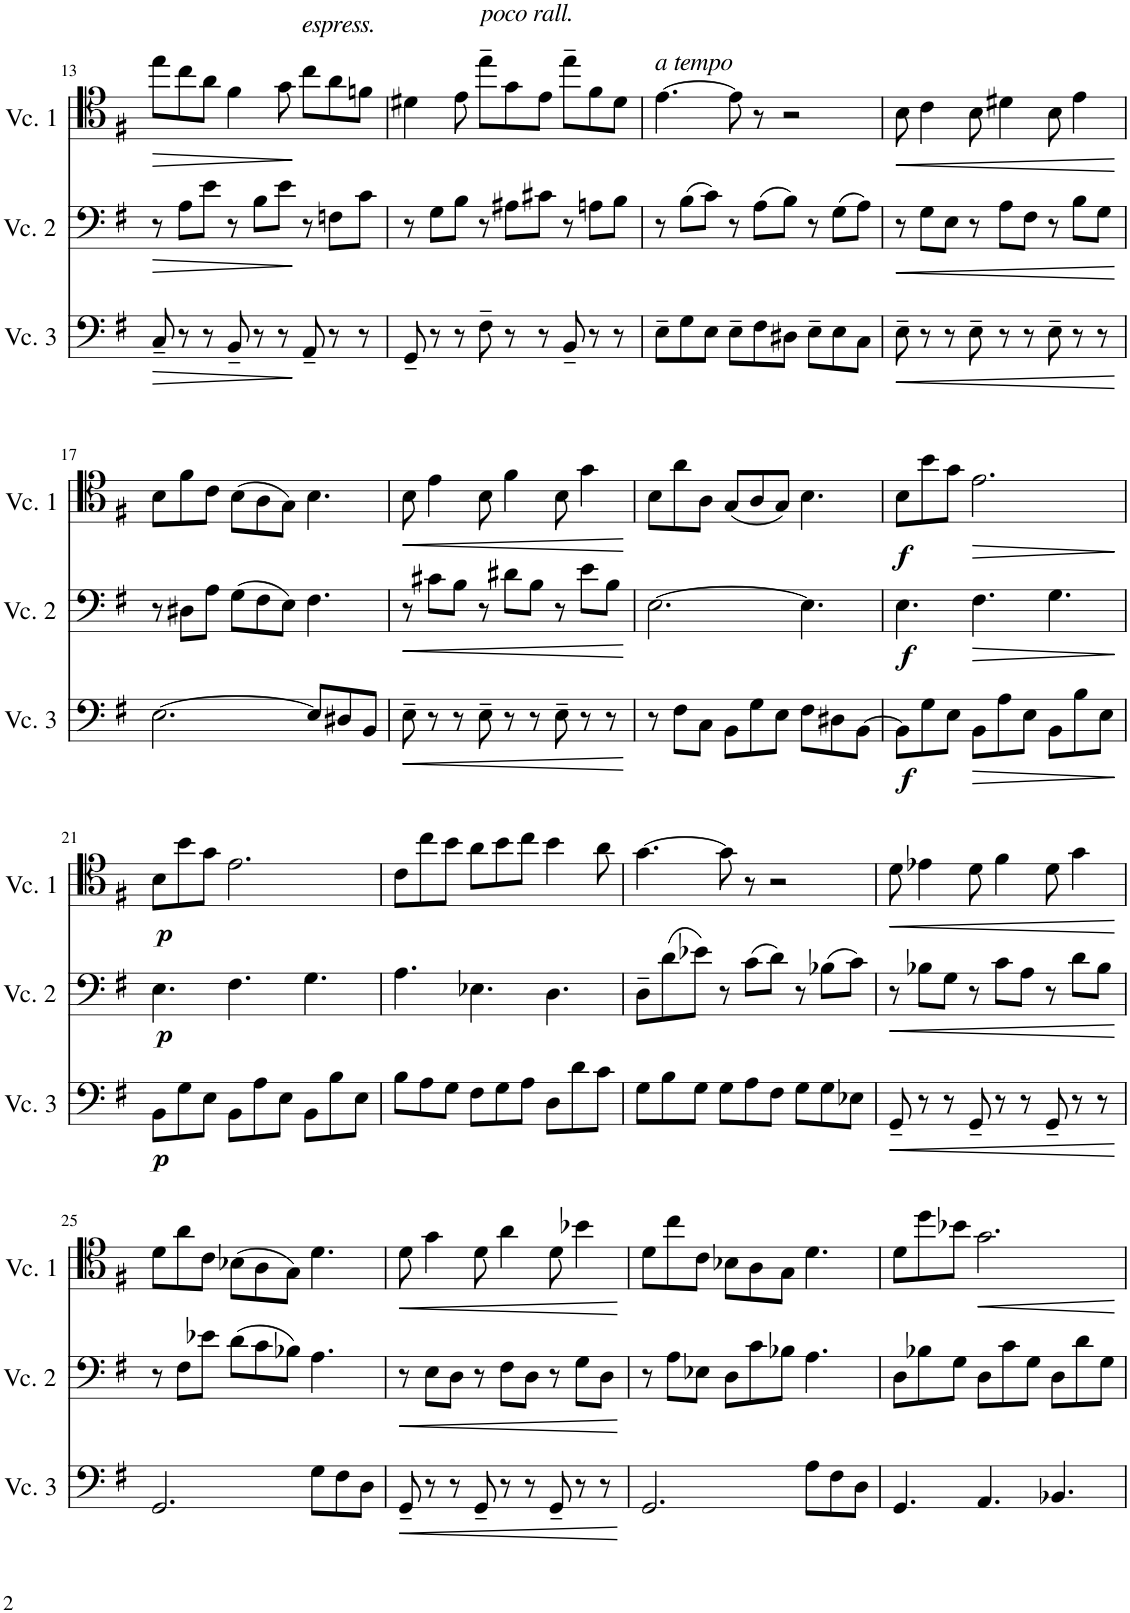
**kern	**dynam	**kern	**dynam	**kern	**dynam
*part3	*part3	*part2	*part2	*part1	*part1
*staff3	*staff3	*staff2	*staff2	*staff1	*staff1
*I"Cello 3	*	*I"Cello 2	*	*I"Cello 1	*
!!LO:PB:g=z
*clefF4	*	*clefF4	*	*clefC4	*
*k[f#]	*	*k[f#]	*	*k[f#]	*
*M9/8	*	*M9/8	*	*M9/8	*
=13	=13	=13	=13	=13	=13
!	!LO:HP:b	!	!LO:HP:b	!	!LO:HP:b
8C~/	>	8r	>	8ee\L	>
8r	.	8A\L	.	8cc\	.
8r	.	8e\J	.	8a\J	.
8BB~/	.	8r	.	4f#\	.
8r	.	8B\L	.	.	.
8r	.	8e\J	.	8g\	.
!	!	!	!	!LO:TX:a:i:t=espress.	!
8AA~/	]	8r	]	8cc\L	]
8r	.	8Fn\L	.	8a\	.
8r	.	8c\J	.	8fn\J	.
=14	=14	=14	=14	=14	=14
8GG~/	.	8r	.	4d#X\	.
8r	.	8G\L	.	.	.
8r	.	8B\J	.	8e\	.
!	!	!	!	!LO:TX:a:i:t=poco rall.	!
8F#~\	.	8r	.	8ee~\L	.
8r	.	8A#X\L	.	8g\	.
8r	.	8c#X\J	.	8e\J	.
8BB~/	.	8r	.	8ee~\L	.
8r	.	8An\L	.	8f#\	.
8r	.	8B\J	.	8d#\J	.
=15	=15	=15	=15	=15	=15
!	!	!	!	!LO:TX:a:i:t=a tempo	!
8E~\L	.	8r	.	[4.e\	.
8G\	.	(8B\L	.	.	.
8E\J	.	8c\J)	.	.	.
8E~\L	.	8r	.	8e\]	.
8F#\	.	(8A\L	.	8r	.
8D#X\J	.	8B\J)	.	2r	.
8E~\L	.	8r	.	.	.
8E\	.	(8G\L	.	.	.
8C\J	.	8A\J)	.	.	.
=16	=16	=16	=16	=16	=16
!	!LO:HP:b	!	!LO:HP:b	!	!LO:HP:b
8E~\	<	8r	<	8B\	<
8r	.	8G\L	.	4c\	.
8r	.	8E\J	.	.	.
8E~\	.	8r	.	8B\	.
8r	.	8A\L	.	4d#X\	.
8r	.	8F#\J	.	.	.
8E~\	.	8r	.	8B\	.
8r	.	8B\L	.	4e\	.
8r	.	8G\J	.	.	.
.	[	.	[	.	[
!!LO:LB:g=z
=17	=17	=17	=17	=17	=17
[2.E\	.	8r	.	8B\L	.
.	.	8D#X\L	.	8f#\	.
.	.	8A\J	.	8c\J	.
.	.	(8G\L	.	(8B\L	.
.	.	8F#\	.	8A\	.
.	.	8E\J)	.	8G\J)	.
8E/L]	.	4.F#\	.	4.B\	.
8D#X/	.	.	.	.	.
8BB/J	.	.	.	.	.
=18	=18	=18	=18	=18	=18
!	!LO:HP:b	!	!LO:HP:b	!	!LO:HP:b
8E~\	<	8r	<	8B\	<
8r	.	8c#X\L	.	4e\	.
8r	.	8B\J	.	.	.
8E~\	.	8r	.	8B\	.
8r	.	8d#X\L	.	4f#\	.
8r	.	8B\J	.	.	.
8E~\	.	8r	.	8B\	.
8r	.	8e\L	.	4g\	.
8r	.	8B\J	.	.	.
.	[	.	[	.	[
=19	=19	=19	=19	=19	=19
8r	.	[2.E\	.	8B\L	.
8F#\L	.	.	.	8a\	.
8C\J	.	.	.	8A\J	.
8BB\L	.	.	.	(8G/L	.
8G\	.	.	.	8A/	.
8E\J	.	.	.	8G/J)	.
8F#\L	.	4.E\]	.	4.B\	.
8D#X\	.	.	.	.	.
[8BB\J	.	.	.	.	.
=20	=20	=20	=20	=20	=20
!	!LO:DY:b	!	!LO:DY:b	!	!LO:DY:b
8BB\L]	f	4.E\	f	8B\L	f
8G\	.	.	.	8b\	.
8E\J	.	.	.	8g\J	.
!	!LO:HP:b	!	!LO:HP:b	!	!LO:HP:b
8BB\L	>	4.F#\	>	2.e\	>
8A\	.	.	.	.	.
8E\J	.	.	.	.	.
8BB\L	.	4.G\	.	.	.
8B\	.	.	.	.	.
8E\J	.	.	.	.	.
.	]	.	]	.	]
!!LO:LB:g=z
=21	=21	=21	=21	=21	=21
!	!LO:DY:b	!	!LO:DY:b	!	!LO:DY:b
8BB\L	p	4.E\	p	8B\L	p
8G\	.	.	.	8b\	.
8E\J	.	.	.	8g\J	.
8BB\L	.	4.F#\	.	2.e\	.
8A\	.	.	.	.	.
8E\J	.	.	.	.	.
8BB\L	.	4.G\	.	.	.
8B\	.	.	.	.	.
8E\J	.	.	.	.	.
=22	=22	=22	=22	=22	=22
8B\L	.	4.A\	.	8c\L	.
8A\	.	.	.	8cc\	.
8G\J	.	.	.	8b\J	.
8F#\L	.	4.E-X\	.	8a\L	.
8G\	.	.	.	8b\	.
8A\J	.	.	.	8cc\J	.
8D\L	.	4.D\	.	4b\	.
8d\	.	.	.	.	.
8c\J	.	.	.	8a\	.
=23	=23	=23	=23	=23	=23
8G\L	.	8D~\L	.	[4.g\	.
8B\	.	(8d\	.	.	.
8G\J	.	8e-X\J)	.	.	.
8G\L	.	8r	.	8g\]	.
8A\	.	(8c\L	.	8r	.
8F#\J	.	8d\J)	.	2r	.
8G\L	.	8r	.	.	.
8G\	.	(8B-X\L	.	.	.
8E-X\J	.	8c\J)	.	.	.
=24	=24	=24	=24	=24	=24
!	!LO:HP:b	!	!LO:HP:b	!	!LO:HP:b
8GG~/	<	8r	<	8d\	<
8r	.	8B-X\L	.	4e-X\	.
8r	.	8G\J	.	.	.
8GG~/	.	8r	.	8d\	.
8r	.	8c\L	.	4f#\	.
8r	.	8A\J	.	.	.
8GG~/	.	8r	.	8d\	.
8r	.	8d\L	.	4g\	.
8r	.	8B-\J	.	.	.
.	[	.	[	.	[
!!LO:LB:g=z
=25	=25	=25	=25	=25	=25
2.GG/	.	8r	.	8d\L	.
.	.	8F#\L	.	8a\	.
.	.	8e-X\J	.	8c\J	.
.	.	(8d\L	.	(8B-X\L	.
.	.	8c\	.	8A\	.
.	.	8B-X\J)	.	8G\J)	.
8G\L	.	4.A\	.	4.d\	.
8F#\	.	.	.	.	.
8D\J	.	.	.	.	.
=26	=26	=26	=26	=26	=26
!	!LO:HP:b	!	!LO:HP:b	!	!LO:HP:b
8GG~/	<	8r	<	8d\	<
8r	.	8E\L	.	4g\	.
8r	.	8D\J	.	.	.
8GG~/	.	8r	.	8d\	.
8r	.	8F#\L	.	4a\	.
8r	.	8D\J	.	.	.
8GG~/	.	8r	.	8d\	.
8r	.	8G\L	.	4b-X\	.
8r	.	8D\J	.	.	.
.	[	.	[	.	[
=27	=27	=27	=27	=27	=27
2.GG/	.	8r	.	8d\L	.
.	.	8A\L	.	8cc\	.
.	.	8E-X\J	.	8c\J	.
.	.	8D\L	.	8B-X\L	.
.	.	8c\	.	8A\	.
.	.	8B-X\J	.	8G\J	.
8A\L	.	4.A\	.	4.d\	.
8F#\	.	.	.	.	.
8D\J	.	.	.	.	.
=28	=28	=28	=28	=28	=28
4.GG/	.	8D\L	.	8d\L	.
.	.	8B-X\	.	8dd\	.
.	.	8G\J	.	8b-X\J	.
!	!	!	!	!	!LO:HP:b
4.AA/	.	8D\L	.	2.g\	<
.	.	8c\	.	.	.
.	.	8G\J	.	.	.
4.BB-X/	.	8D\L	.	.	.
.	.	8d\	.	.	.
.	.	8G\J	.	.	.
.	.	.	.	.	[
=	=	=	=	=	=
*-	*-	*-	*-	*-	*-
